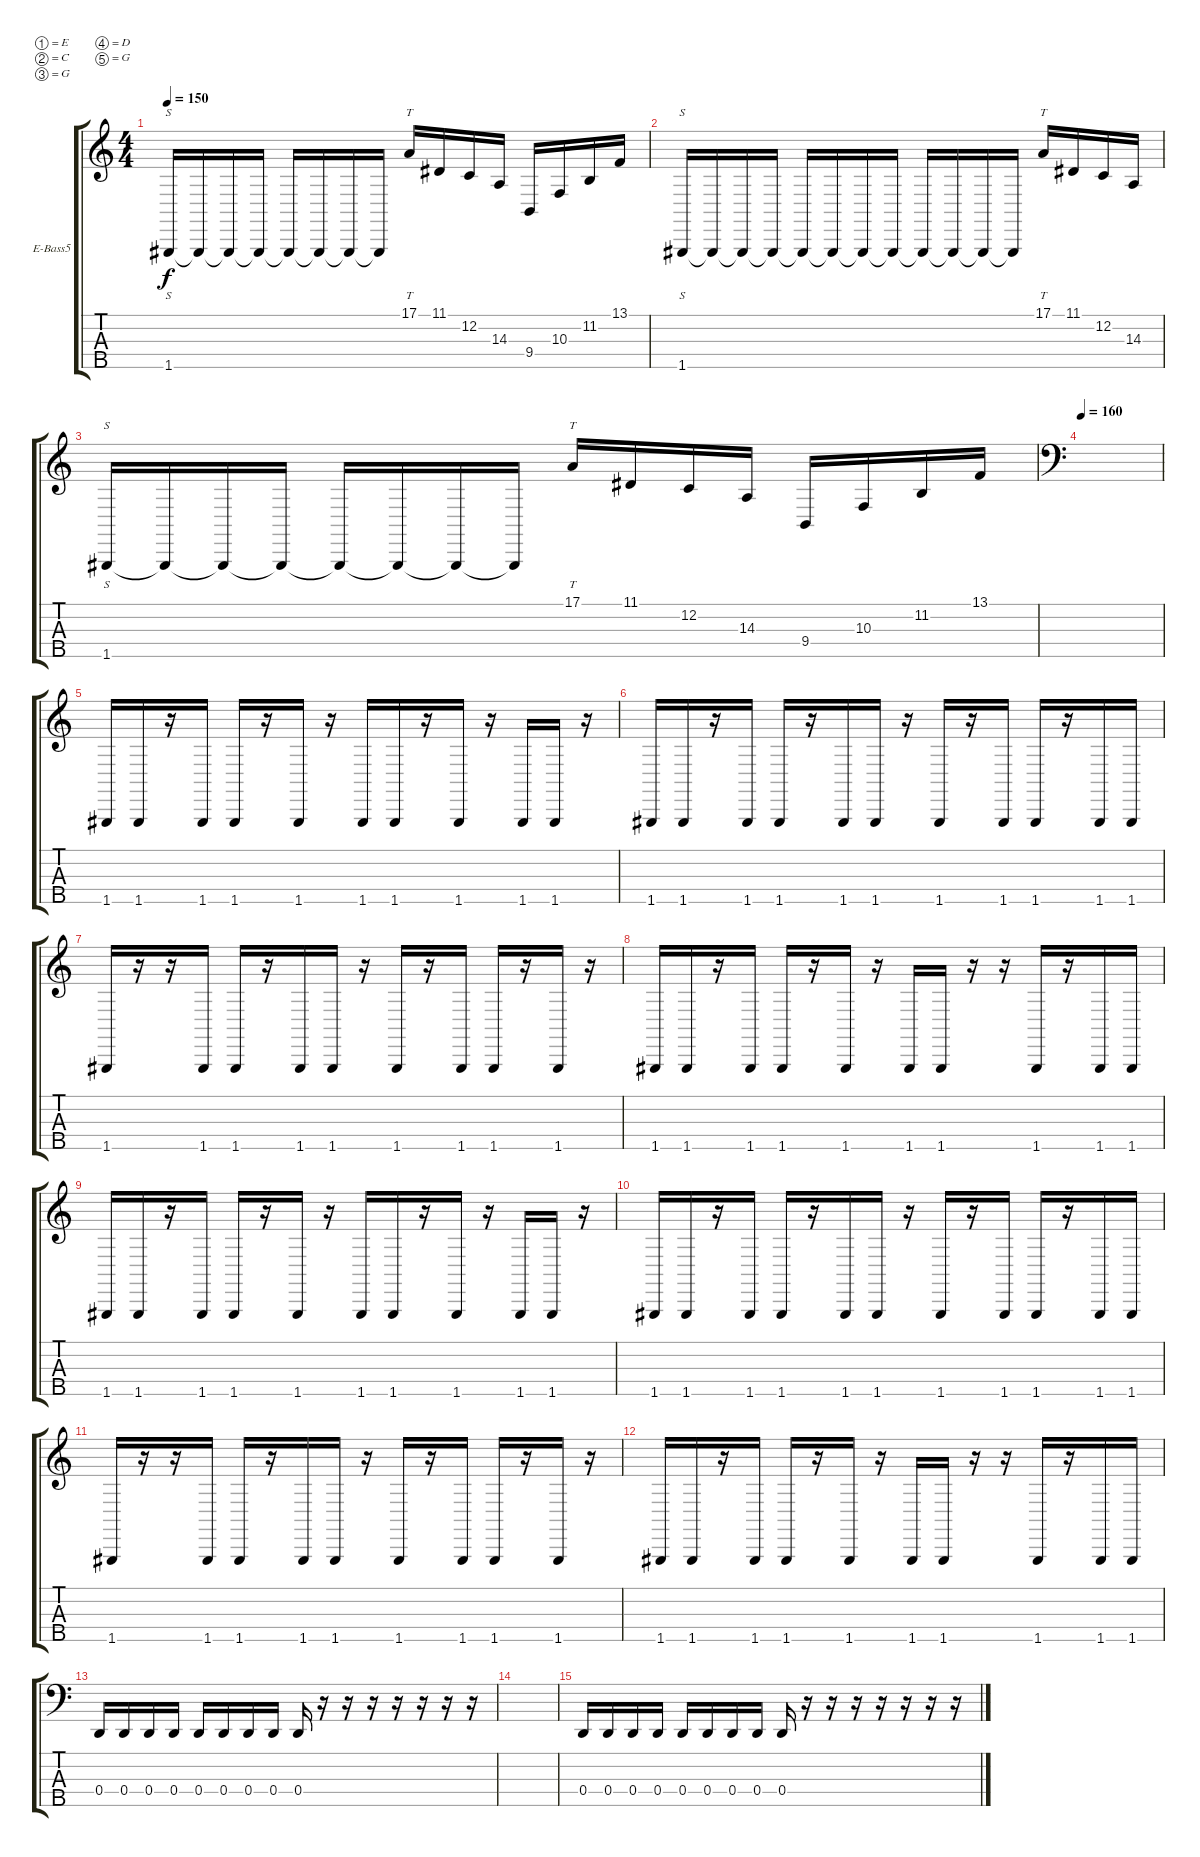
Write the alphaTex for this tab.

\defaultSystemsLayout 4
\bracketExtendMode groupsimilarinstruments
\firstSystemTrackNameOrientation horizontal
\otherSystemsTrackNameOrientation horizontal
\track ("Electric Bass" "E-Bass5") {instrument electricbassfinger}
\staff {score tabs}
\tuning (E2 C2 G1 D1 G0)
\ts (4 4)
\tempo 150
\clef g2
\ks c
1.5.16{s dy f} 1.5{t}.16 1.5{t}.16 1.5{t}.16 1.5{t}.16 1.5{t}.16 1.5{t}.16 1.5{t}.16 17.1.16{tt} 11.1.16 12.2.16 14.3.16 9.4.16 10.3.16 11.2.16 13.1.16 |
1.5.16{s} 1.5{t}.16 1.5{t}.16 1.5{t}.16 1.5{t}.16 1.5{t}.16 1.5{t}.16 1.5{t}.16 1.5{t}.16 1.5{t}.16 1.5{t}.16 1.5{t}.16 17.1.16{tt} 11.1.16 12.2.16 14.3.16 |
1.5.16{s} 1.5{t}.16 1.5{t}.16 1.5{t}.16 1.5{t}.16 1.5{t}.16 1.5{t}.16 1.5{t}.16 17.1.16{tt} 11.1.16 12.2.16 14.3.16 9.4.16 10.3.16 11.2.16 13.1.16 |
\tempo 160
\clef f4
|
\clef g2
1.5.16 1.5.16 r.16 1.5.16 1.5.16 r.16 1.5.16 r.16 1.5.16 1.5.16 r.16 1.5.16 r.16 1.5.16 1.5.16 r.16 |
1.5.16 1.5.16 r.16 1.5.16 1.5.16 r.16 1.5.16 1.5.16 r.16 1.5.16 r.16 1.5.16 1.5.16 r.16 1.5.16 1.5.16 |
1.5.16 r.16 r.16 1.5.16 1.5.16 r.16 1.5.16 1.5.16 r.16 1.5.16 r.16 1.5.16 1.5.16 r.16 1.5.16 r.16 |
1.5.16 1.5.16 r.16 1.5.16 1.5.16 r.16 1.5.16 r.16 1.5.16 1.5.16 r.16 r.16 1.5.16 r.16 1.5.16 1.5.16 |
1.5.16 1.5.16 r.16 1.5.16 1.5.16 r.16 1.5.16 r.16 1.5.16 1.5.16 r.16 1.5.16 r.16 1.5.16 1.5.16 r.16 |
1.5.16 1.5.16 r.16 1.5.16 1.5.16 r.16 1.5.16 1.5.16 r.16 1.5.16 r.16 1.5.16 1.5.16 r.16 1.5.16 1.5.16 |
1.5.16 r.16 r.16 1.5.16 1.5.16 r.16 1.5.16 1.5.16 r.16 1.5.16 r.16 1.5.16 1.5.16 r.16 1.5.16 r.16 |
1.5.16 1.5.16 r.16 1.5.16 1.5.16 r.16 1.5.16 r.16 1.5.16 1.5.16 r.16 r.16 1.5.16 r.16 1.5.16 1.5.16 |
\clef f4
0.4.16 0.4.16 0.4.16 0.4.16 0.4.16 0.4.16 0.4.16 0.4.16 0.4.16 r.16 r.16 r.16 r.16 r.16 r.16 r.16 |
|
0.4.16 0.4.16 0.4.16 0.4.16 0.4.16 0.4.16 0.4.16 0.4.16 0.4.16 r.16 r.16 r.16 r.16 r.16 r.16 r.16
